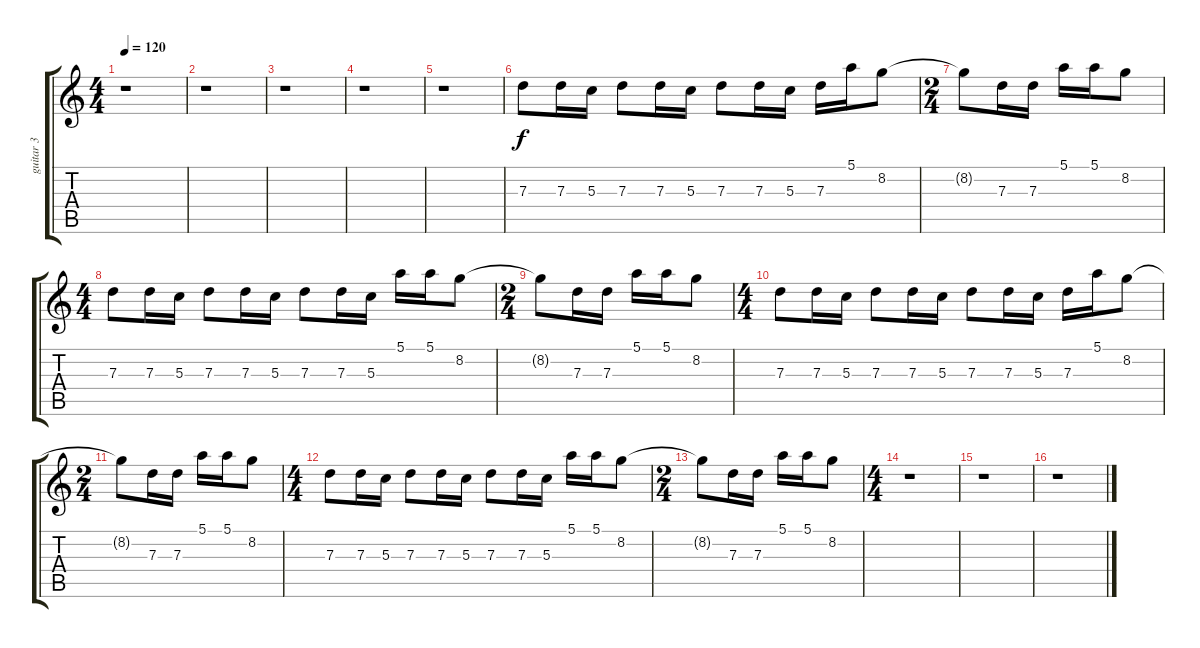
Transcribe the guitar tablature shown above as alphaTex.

\track ("guitar 3" "guitar 3") {instrument overdrivenguitar}
\staff {score tabs}
\tuning (E4 B3 G3 D3 A2 E2) {hide}
\ts (4 4)
\tempo 120
\clef g2
\ks c
r.1{dy f} |
r.1 |
r.1 |
r.1 |
r.1 |
7.3.8 7.3.16 5.3.16 7.3.8 7.3.16 5.3.16 7.3.8 7.3.16 5.3.16 7.3.16 5.1.16 8.2.8 |
\ts (2 4)
8.2{t}.8 7.3.16 7.3.16 5.1.16 5.1.16 8.2.8 |
\ts (4 4)
7.3.8 7.3.16 5.3.16 7.3.8 7.3.16 5.3.16 7.3.8 7.3.16 5.3.16 5.1.16 5.1.16 8.2.8 |
\ts (2 4)
8.2{t}.8 7.3.16 7.3.16 5.1.16 5.1.16 8.2.8 |
\ts (4 4)
7.3.8 7.3.16 5.3.16 7.3.8 7.3.16 5.3.16 7.3.8 7.3.16 5.3.16 7.3.16 5.1.16 8.2.8 |
\ts (2 4)
8.2{t}.8 7.3.16 7.3.16 5.1.16 5.1.16 8.2.8 |
\ts (4 4)
7.3.8 7.3.16 5.3.16 7.3.8 7.3.16 5.3.16 7.3.8 7.3.16 5.3.16 5.1.16 5.1.16 8.2.8 |
\ts (2 4)
8.2{t}.8 7.3.16 7.3.16 5.1.16 5.1.16 8.2.8 |
\ts (4 4)
r.1 |
r.1 |
r.1
